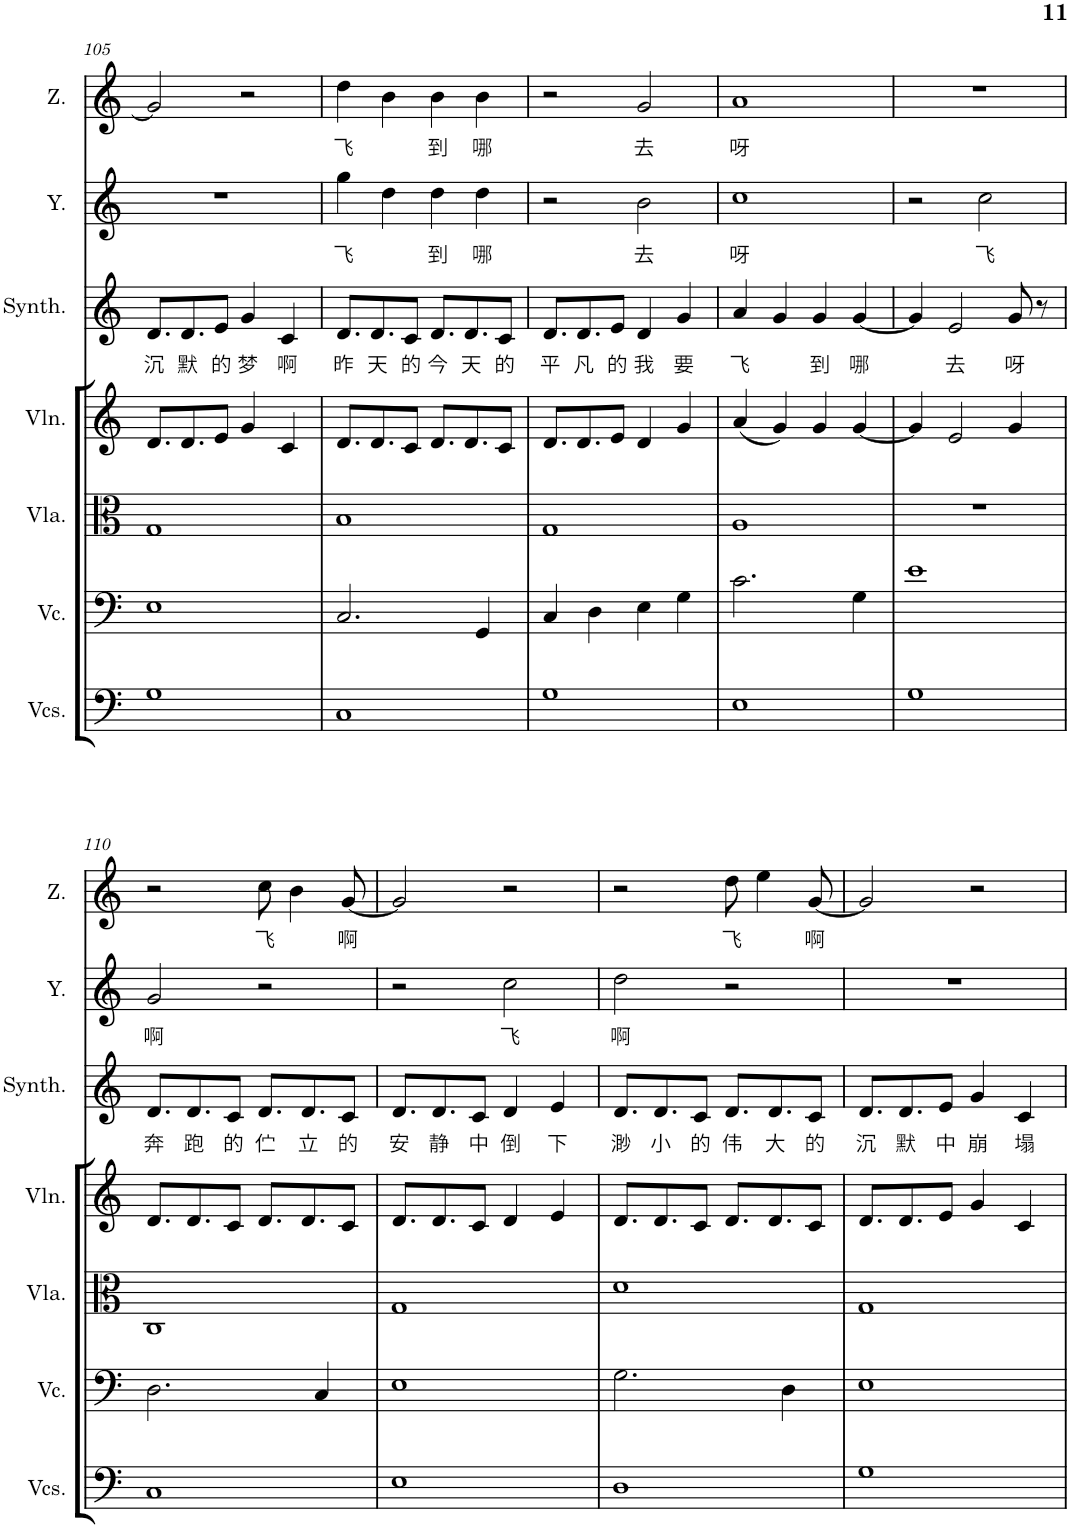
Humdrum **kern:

**kern	**kern	**kern	**kern	**kern	**text	**kern	**text	**kern	**text
*part7	*part6	*part5	*part4	*part3	*part3	*part2	*part2	*part1	*part1
*staff7	*staff6	*staff5	*staff4	*staff3	*staff3	*staff2	*staff2	*staff1	*staff1
*I"乐队大提琴	*I"大提琴	*I"中提琴	*I"小提琴	*I"合唱	*	*I"殷间	*	*I"周聿	*
!!LO:PB:g=z
*clefF4	*clefF4	*clefC3	*clefG2	*clefG2	*	*clefG2	*	*clefG2	*
*k[]	*k[]	*k[]	*k[]	*k[]	*	*k[]	*	*k[]	*
*M4/4	*M4/4	*M4/4	*M4/4	*M4/4	*	*M4/4	*	*M4/4	*
=105	=105	=105	=105	=105	=105	=105	=105	=105	=105
!	!	!	!	!	!LO:LY:b	!	!	!	!
1G	1E	1G	8.d/L	8.d/L	沉	1r	.	2g/]	.
!	!	!	!	!	!LO:LY:b	!	!	!	!
.	.	.	8.d/	8.d/	默	.	.	.	.
!	!	!	!	!	!LO:LY:b	!	!	!	!
.	.	.	8e/J	8e/J	的	.	.	.	.
!	!	!	!	!	!LO:LY:b	!	!	!	!
.	.	.	4g/	4g/	梦	.	.	2r	.
!	!	!	!	!	!LO:LY:b	!	!	!	!
.	.	.	4c/	4c/	啊	.	.	.	.
=106	=106	=106	=106	=106	=106	=106	=106	=106	=106
!	!	!	!	!	!LO:LY:b	!	!LO:LY:b	!	!LO:LY:b
1C	2.C/	1B	8.d/L	8.d/L	昨	4gg\	飞	4dd\	飞
!	!	!	!	!	!LO:LY:b	!	!	!	!
.	.	.	8.d/	8.d/	天	.	.	.	.
.	.	.	.	.	.	4dd\	.	4b\	.
!	!	!	!	!	!LO:LY:b	!	!	!	!
.	.	.	8c/J	8c/J	的	.	.	.	.
!	!	!	!	!	!LO:LY:b	!	!LO:LY:b	!	!LO:LY:b
.	.	.	8.d/L	8.d/L	今	4dd\	到	4b\	到
!	!	!	!	!	!LO:LY:b	!	!	!	!
.	.	.	8.d/	8.d/	天	.	.	.	.
!	!	!	!	!	!	!	!LO:LY:b	!	!LO:LY:b
.	4GG/	.	.	.	.	4dd\	哪	4b\	哪
!	!	!	!	!	!LO:LY:b	!	!	!	!
.	.	.	8c/J	8c/J	的	.	.	.	.
=107	=107	=107	=107	=107	=107	=107	=107	=107	=107
!	!	!	!	!	!LO:LY:b	!	!	!	!
1G	4C/	1G	8.d/L	8.d/L	平	2r	.	2r	.
!	!	!	!	!	!LO:LY:b	!	!	!	!
.	.	.	8.d/	8.d/	凡	.	.	.	.
.	4D\	.	.	.	.	.	.	.	.
!	!	!	!	!	!LO:LY:b	!	!	!	!
.	.	.	8e/J	8e/J	的	.	.	.	.
!	!	!	!	!	!LO:LY:b	!	!LO:LY:b	!	!LO:LY:b
.	4E\	.	4d/	4d/	我	2b\	去	2g/	去
!	!	!	!	!	!LO:LY:b	!	!	!	!
.	4G\	.	4g/	4g/	要	.	.	.	.
=108	=108	=108	=108	=108	=108	=108	=108	=108	=108
!	!	!	!	!	!LO:LY:b	!	!LO:LY:b	!	!LO:LY:b
1E	2.c\	1A	(4a/	4a/	飞	1cc	呀	1a	呀
.	.	.	4g/)	4g/	.	.	.	.	.
!	!	!	!	!	!LO:LY:b	!	!	!	!
.	.	.	4g/	4g/	到	.	.	.	.
!	!	!	!	!	!LO:LY:b	!	!	!	!
.	4G\	.	[4g/	[4g/	哪	.	.	.	.
=109	=109	=109	=109	=109	=109	=109	=109	=109	=109
1G	1e	1r	4g/]	4g/]	.	2r	.	1r	.
!	!	!	!	!	!LO:LY:b	!	!	!	!
.	.	.	2e/	2e/	去	.	.	.	.
!	!	!	!	!	!	!	!LO:LY:b	!	!
.	.	.	.	.	.	2cc\	飞	.	.
!	!	!	!	!	!LO:LY:b	!	!	!	!
.	.	.	4g/	8g/	呀	.	.	.	.
.	.	.	.	8r	.	.	.	.	.
!!LO:LB:g=z
=110	=110	=110	=110	=110	=110	=110	=110	=110	=110
!	!	!	!	!	!LO:LY:b	!	!LO:LY:b	!	!
1C	2.D\	1C	8.d/L	8.d/L	奔	2g/	啊	2r	.
!	!	!	!	!	!LO:LY:b	!	!	!	!
.	.	.	8.d/	8.d/	跑	.	.	.	.
!	!	!	!	!	!LO:LY:b	!	!	!	!
.	.	.	8c/J	8c/J	的	.	.	.	.
!	!	!	!	!	!LO:LY:b	!	!	!	!LO:LY:b
.	.	.	8.d/L	8.d/L	伫	2r	.	8cc\	飞
.	.	.	.	.	.	.	.	4b\	.
!	!	!	!	!	!LO:LY:b	!	!	!	!
.	.	.	8.d/	8.d/	立	.	.	.	.
.	4C/	.	.	.	.	.	.	.	.
!	!	!	!	!	!LO:LY:b	!	!	!	!LO:LY:b
.	.	.	8c/J	8c/J	的	.	.	[8g/	啊
=111	=111	=111	=111	=111	=111	=111	=111	=111	=111
!	!	!	!	!	!LO:LY:b	!	!	!	!
1E	1E	1G	8.d/L	8.d/L	安	2r	.	2g/]	.
!	!	!	!	!	!LO:LY:b	!	!	!	!
.	.	.	8.d/	8.d/	静	.	.	.	.
!	!	!	!	!	!LO:LY:b	!	!	!	!
.	.	.	8c/J	8c/J	中	.	.	.	.
!	!	!	!	!	!LO:LY:b	!	!LO:LY:b	!	!
.	.	.	4d/	4d/	倒	2cc\	飞	2r	.
!	!	!	!	!	!LO:LY:b	!	!	!	!
.	.	.	4e/	4e/	下	.	.	.	.
=112	=112	=112	=112	=112	=112	=112	=112	=112	=112
!	!	!	!	!	!LO:LY:b	!	!LO:LY:b	!	!
1D	2.G\	1d	8.d/L	8.d/L	渺	2dd\	啊	2r	.
!	!	!	!	!	!LO:LY:b	!	!	!	!
.	.	.	8.d/	8.d/	小	.	.	.	.
!	!	!	!	!	!LO:LY:b	!	!	!	!
.	.	.	8c/J	8c/J	的	.	.	.	.
!	!	!	!	!	!LO:LY:b	!	!	!	!LO:LY:b
.	.	.	8.d/L	8.d/L	伟	2r	.	8dd\	飞
.	.	.	.	.	.	.	.	4ee\	.
!	!	!	!	!	!LO:LY:b	!	!	!	!
.	.	.	8.d/	8.d/	大	.	.	.	.
.	4D\	.	.	.	.	.	.	.	.
!	!	!	!	!	!LO:LY:b	!	!	!	!LO:LY:b
.	.	.	8c/J	8c/J	的	.	.	[8g/	啊
=113	=113	=113	=113	=113	=113	=113	=113	=113	=113
!	!	!	!	!	!LO:LY:b	!	!	!	!
1G	1E	1G	8.d/L	8.d/L	沉	1r	.	2g/]	.
!	!	!	!	!	!LO:LY:b	!	!	!	!
.	.	.	8.d/	8.d/	默	.	.	.	.
!	!	!	!	!	!LO:LY:b	!	!	!	!
.	.	.	8e/J	8e/J	中	.	.	.	.
!	!	!	!	!	!LO:LY:b	!	!	!	!
.	.	.	4g/	4g/	崩	.	.	2r	.
!	!	!	!	!	!LO:LY:b	!	!	!	!
.	.	.	4c/	4c/	塌	.	.	.	.
=	=	=	=	=	=	=	=	=	=
*-	*-	*-	*-	*-	*-	*-	*-	*-	*-
